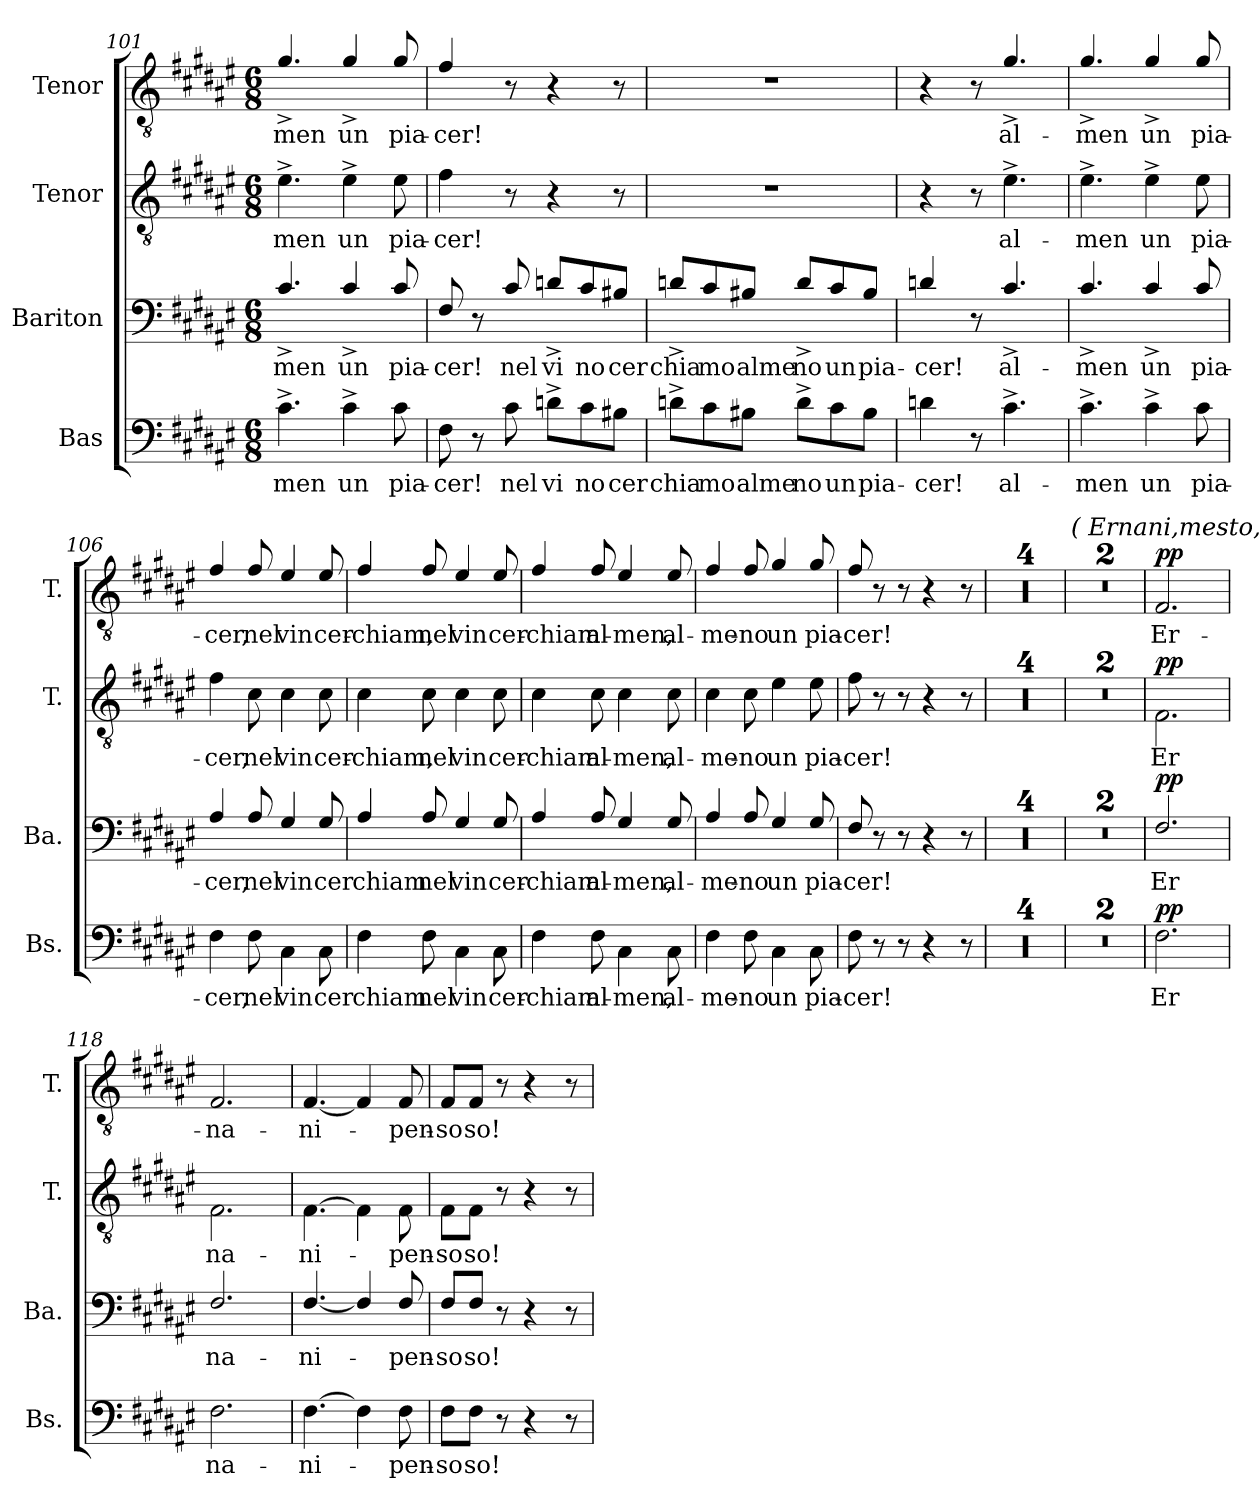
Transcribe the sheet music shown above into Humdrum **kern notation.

**kern	**text	**dynam	**kern	**text	**dynam	**kern	**text	**dynam	**kern	**text	**dynam
*part4	*part4	*part4	*part3	*part3	*part3	*part2	*part2	*part2	*part1	*part1	*part1
*staff4	*staff4	*staff4	*staff3	*staff3	*staff3	*staff2	*staff2	*staff2	*staff1	*staff1	*staff1
*I"Bas	*	*	*I"Bariton	*	*	*I"Tenor	*	*	*I"Tenor	*	*
*I'Bs.	*	*	*I'Ba.	*	*	*I'T.	*	*	*I'T.	*	*
!!LO:LB:g=z
*clefF4	*	*	*clefF4	*	*	*clefGv2	*	*	*clefGv2	*	*
*k[f#c#g#d#a#e#]	*	*	*k[f#c#g#d#a#e#]	*	*	*k[f#c#g#d#a#e#]	*	*	*k[f#c#g#d#a#e#]	*	*
*M6/8	*	*	*M6/8	*	*	*M6/8	*	*	*M6/8	*	*
=101	=101	=101	=101	=101	=101	=101	=101	=101	=101	=101	=101
4.c#^\	-men	.	4.c#^/	-men	.	4.e#^\	-men	.	4.g#^/	-men	.
4c#^\	un	.	4c#^/	un	.	4e#^\	un	.	4g#^/	un	.
8c#\	pia-	.	8c#/	pia-	.	8e#\	pia-	.	8g#/	pia-	.
=102	=102	=102	=102	=102	=102	=102	=102	=102	=102	=102	=102
8F#\	-cer!	.	8F#/	-cer!	.	4f#\	-cer!	.	4f#/	-cer!	.
8r	.	.	8r	.	.	.	.	.	.	.	.
8c#\	nel	.	8c#/	nel	.	8r	.	.	8r	.	.
8dn^\L	vi	.	8dn^/L	vi	.	4r	.	.	4r	.	.
8c#\	no	.	8c#/	no	.	.	.	.	.	.	.
8B#X\J	cer	.	8B#X/J	cer	.	8r	.	.	8r	.	.
=103	=103	=103	=103	=103	=103	=103	=103	=103	=103	=103	=103
8dn^\L	chia	.	8dn^/L	chia	.	2.r	.	.	2.r	.	.
8c#\	mo	.	8c#/	mo	.	.	.	.	.	.	.
8B#X\J	alme	.	8B#X/J	alme	.	.	.	.	.	.	.
8d^\L	no	.	8d^/L	no	.	.	.	.	.	.	.
8c#\	un	.	8c#/	un	.	.	.	.	.	.	.
8B#\J	pia-	.	8B#/J	pia-	.	.	.	.	.	.	.
=104	=104	=104	=104	=104	=104	=104	=104	=104	=104	=104	=104
4dn\	-cer!	.	4dn/	cer!	.	4r	.	.	4r	.	.
8r	.	.	8r	.	.	8r	.	.	8r	.	.
4.c#^\	al-	.	4.c#^/	al-	.	4.e#^\	al-	.	4.g#^/	al-	.
=105	=105	=105	=105	=105	=105	=105	=105	=105	=105	=105	=105
4.c#^\	-men	.	4.c#^/	-men	.	4.e#^\	-men	.	4.g#^/	-men	.
4c#^\	un	.	4c#^/	un	.	4e#^\	un	.	4g#^/	un	.
8c#\	pia-	.	8c#/	pia-	.	8e#\	pia-	.	8g#/	pia-	.
=106	=106	=106	=106	=106	=106	=106	=106	=106	=106	=106	=106
4F#\	-cer,	.	4A#/	-cer,	.	4f#\	-cer,	.	4f#/	-cer,	.
8F#\	nel	.	8A#/	nel	.	8c#\	nel	.	8f#/	nel	.
4C#\	vin	.	4G#/	vin	.	4c#\	vin	.	4e#/	vin	.
8C#\	cer	.	8G#/	cer	.	8c#\	cer-	.	8e#/	cer-	.
!!LO:LB:g=z
=107	=107	=107	=107	=107	=107	=107	=107	=107	=107	=107	=107
4F#\	chiam	.	4A#/	chiam	.	4c#\	-chiam,	.	4f#/	-chiam,	.
8F#\	nel	.	8A#/	nel	.	8c#\	nel	.	8f#/	nel	.
4C#\	vin	.	4G#/	vin	.	4c#\	vin	.	4e#/	vin	.
8C#\	cer-	.	8G#/	cer-	.	8c#\	cer-	.	8e#/	cer-	.
=108	=108	=108	=108	=108	=108	=108	=108	=108	=108	=108	=108
4F#\	-chiam	.	4A#/	-chiam	.	4c#\	-chiam	.	4f#/	-chiam	.
8F#\	al-	.	8A#/	al-	.	8c#\	al-	.	8f#/	al-	.
4C#\	-men,	.	4G#/	-men,	.	4c#\	-men,	.	4e#/	-men,	.
8C#\	al-	.	8G#/	al-	.	8c#\	al-	.	8e#/	al-	.
=109	=109	=109	=109	=109	=109	=109	=109	=109	=109	=109	=109
4F#\	-me-	.	4A#/	-me-	.	4c#\	-me-	.	4f#/	-me-	.
8F#\	-no	.	8A#/	-no	.	8c#\	-no	.	8f#/	-no	.
4C#\	un	.	4G#/	un	.	4e#\	un	.	4g#/	un	.
8C#\	pia-	.	8G#/	pia-	.	8e#\	pia-	.	8g#/	pia-	.
=110	=110	=110	=110	=110	=110	=110	=110	=110	=110	=110	=110
8F#\	-cer!	.	8F#/	-cer!	.	8f#\	-cer!	.	8f#/	-cer!	.
8r	.	.	8r	.	.	8r	.	.	8r	.	.
8r	.	.	8r	.	.	8r	.	.	8r	.	.
4r	.	.	4r	.	.	4r	.	.	4r	.	.
8r	.	.	8r	.	.	8r	.	.	8r	.	.
=111	=111	=111	=111	=111	=111	=111	=111	=111	=111	=111	=111
2.r;<	.	.	2.r;<	.	.	2.r;<	.	.	2.r;<	.	.
=112	=112	=112	=112	=112	=112	=112	=112	=112	=112	=112	=112
2.r	.	.	2.r	.	.	2.r	.	.	2.r	.	.
=113	=113	=113	=113	=113	=113	=113	=113	=113	=113	=113	=113
2.r	.	.	2.r	.	.	2.r	.	.	2.r	.	.
=114	=114	=114	=114	=114	=114	=114	=114	=114	=114	=114	=114
2.r	.	.	2.r	.	.	2.r	.	.	2.r	.	.
=115	=115	=115	=115	=115	=115	=115	=115	=115	=115	=115	=115
!	!	!	!	!	!	!	!	!	!LO:TX:a:i:t=( Ernani,mesto,si mostra da una vetta.)	!	!
2.r	.	.	2.r	.	.	2.r	.	.	2.r	.	.
=116	=116	=116	=116	=116	=116	=116	=116	=116	=116	=116	=116
2.r	.	.	2.r	.	.	2.r	.	.	2.r	.	.
=117	=117	=117	=117	=117	=117	=117	=117	=117	=117	=117	=117
!	!	!LO:DY:a	!	!	!LO:DY:a	!	!	!LO:DY:a	!	!	!LO:DY:a
2.F#\	Er	pp	2.F#/	Er	pp	2.F#\	Er	pp	2.F#/	Er-	pp
!!LO:PB:g=z
=118	=118	=118	=118	=118	=118	=118	=118	=118	=118	=118	=118
2.F#\	na-	.	2.F#/	na-	.	2.F#\	na-	.	2.F#/	-na-	.
=119	=119	=119	=119	=119	=119	=119	=119	=119	=119	=119	=119
[4.F#\	-ni-	.	[4.F#/	-ni-	.	[4.F#\	-ni-	.	[4.F#/	-ni-	.
4F#\]	.	.	4F#/]	.	.	4F#\]	.	.	4F#/]	.	.
8F#\	-pen-	.	8F#/	-pen-	.	8F#\	-pen-	.	8F#/	-pen-	.
=120	=120	=120	=120	=120	=120	=120	=120	=120	=120	=120	=120
8F#\L	-so	.	8F#/L	-so	.	8F#\L	-so	.	8F#/L	-so	.
8F#\J	so!	.	8F#/J	so!	.	8F#\J	so!	.	8F#/J	so!	.
8r	.	.	8r	.	.	8r	.	.	8r	.	.
4r	.	.	4r	.	.	4r	.	.	4r	.	.
8r	.	.	8r	.	.	8r	.	.	8r	.	.
=	=	=	=	=	=	=	=	=	=	=	=
*-	*-	*-	*-	*-	*-	*-	*-	*-	*-	*-	*-
